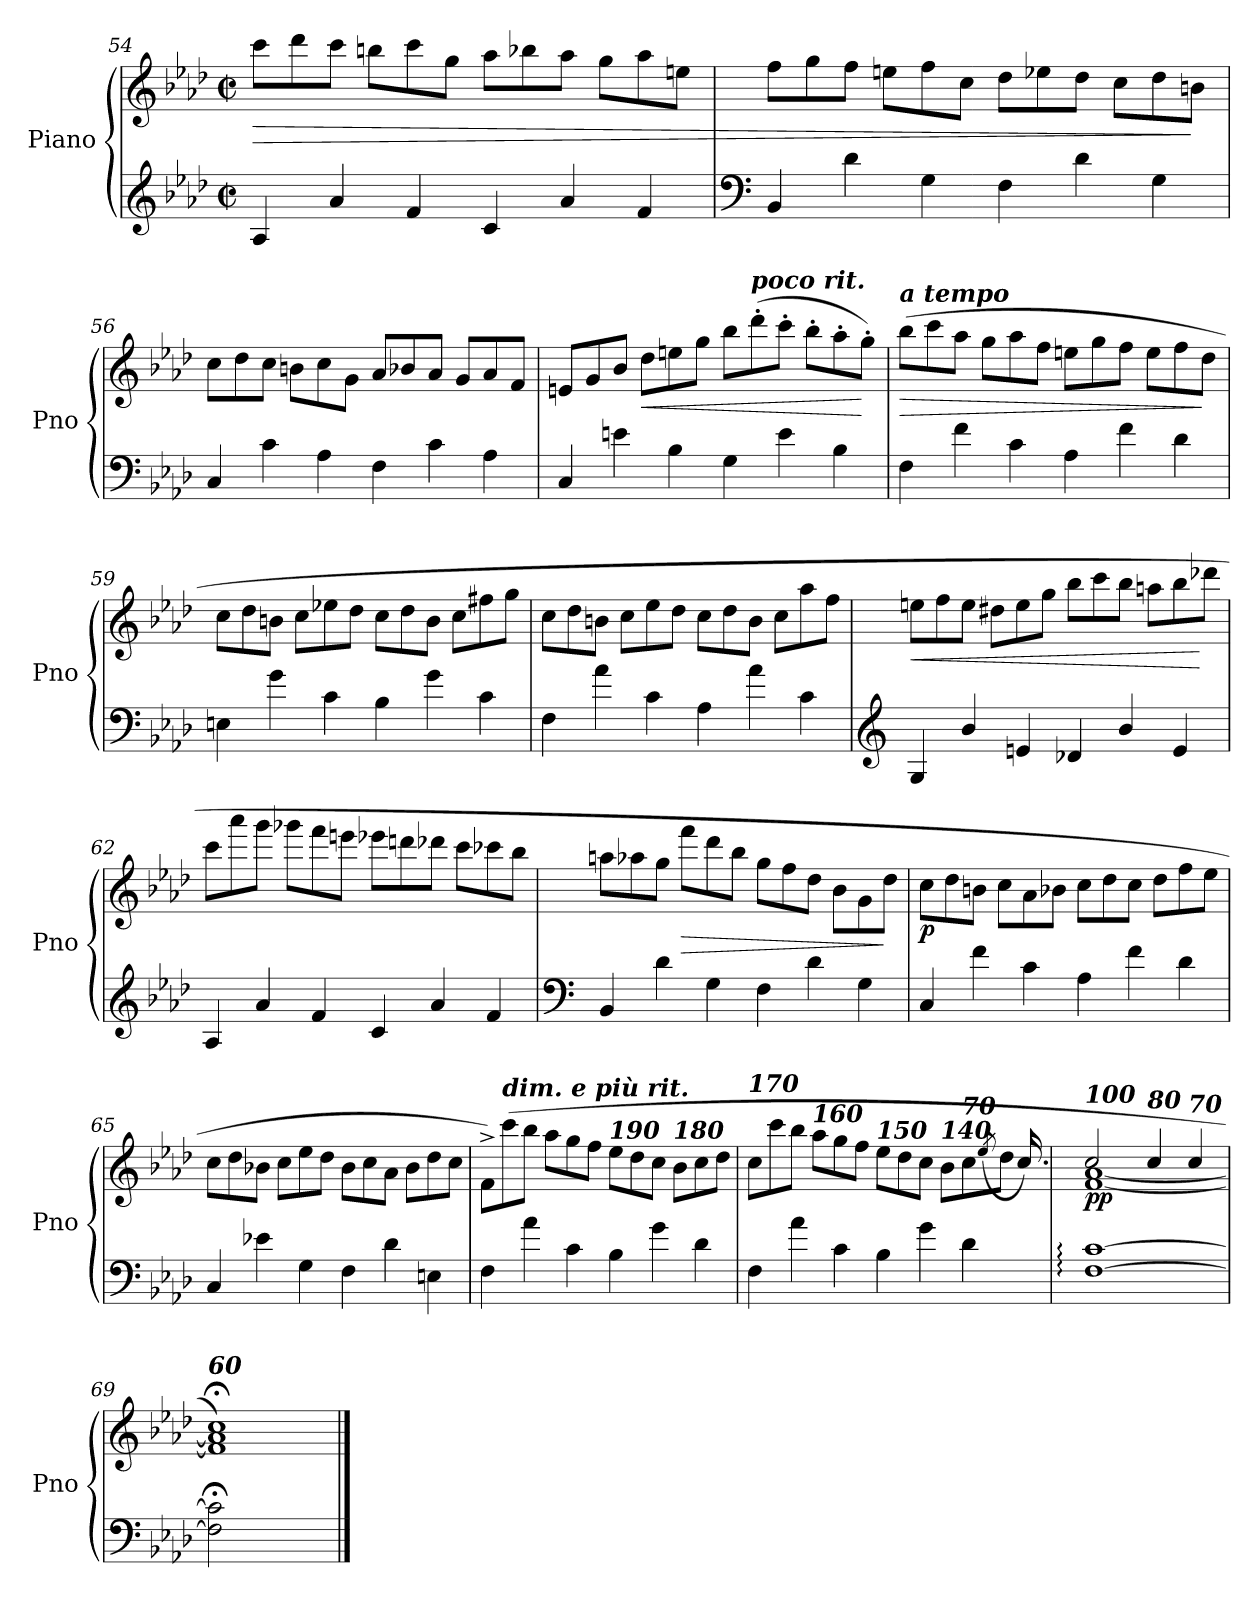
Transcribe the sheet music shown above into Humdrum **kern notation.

**kern	**kern	**dynam
*part1	*part1	*part1
*staff2	*staff1	*staff1/2
*I"Piano	*	*
*I'Pno	*	*
!!LO:PB:g=z
*clefG2	*clefG2	*
*k[b-e-a-d-]	*k[b-e-a-d-]	*
*M4/4	*M4/4	*
*met(c|)	*met(c|)	*
*Xtuplet	*Xtuplet	*
=54	=54	=54
!	!	!LO:HP:b
6A-/	12ccc\L	>
.	12ddd-\	.
6a-/	12ccc\J	.
.	12bbn\L	.
6f/	12ccc\	.
.	12gg\J	.
6c/	12aa-\L	.
.	12bb-X\	.
6a-/	12aa-\J	.
.	12gg\L	.
6f/	12aa-\	.
.	12een\J	.
=55	=55	=55
*clefF4	*	*
6BB-/	12ff\L	.
.	12gg\	.
6d-\	12ff\J	.
.	12een\L	.
6G\	12ff\	.
.	12cc\J	.
6F\	12dd-\L	.
.	12ee-X\	.
6d-\	12dd-\J	.
.	12cc\L	.
6G\	12dd-\	.
.	12bn\J	]
=56	=56	=56
6C/	12cc\L	.
.	12dd-\	.
6c\	12cc\J	.
.	12bn\L	.
6A-\	12cc\	.
.	12g\J	.
6F\	12a-/L	.
.	12b-X/	.
6c\	12a-/J	.
.	12g/L	.
6A-\	12a-/	.
.	12f/J	.
!!LO:LB:g=z
=57	=57	=57
6C/	12en/L	.
.	12g/	.
6en\	12b-/J	.
!	!	!LO:HP:b
.	12dd-\L	<
6B-\	12een\	.
.	12gg\J	.
6G\	12bb-\L	.
!	!LO:TX:a:Bi:t=poco rit.	!
.	(>12ddd-'\	.
6e\	12ccc'\J	.
.	12bb-'\L	.
6B-\	12aa-'\	.
.	12gg'\J)	[
=58	=58	=58
!	!LO:TX:a:Bi:t=a tempo	!
!	!	!LO:HP:b
6F\	(>12bb-\L	>
.	12ccc\	.
6f\	12aa-\J	.
.	12gg\L	.
6c\	12aa-\	.
.	12ff\J	.
6A-\	12een\L	.
.	12gg\	.
6f\	12ff\J	.
.	12ee\L	.
6d-\	12ff\	.
.	12dd-\J	]
=59	=59	=59
6En\	12cc\L	.
.	12dd-\	.
6g\	12bn\J	.
.	12cc\L	.
6c\	12ee-X\	.
.	12dd-\J	.
6B-\	12cc\L	.
.	12dd-\	.
6g\	12b\J	.
.	12cc\L	.
6c\	12ff#X\	.
.	12gg\J	.
!!LO:LB:g=z
=60	=60	=60
6F\	12cc\L	.
.	12dd-\	.
6a-\	12bn\J	.
.	12cc\L	.
6c\	12ee-\	.
.	12dd-\J	.
6A-\	12cc\L	.
.	12dd-\	.
6a-\	12b\J	.
.	12cc\L	.
6c\	12aa-\	.
.	12ff\J	.
=61	=61	=61
*clefG2	*	*
!	!	!LO:HP:b
6G/	12een\L	<
.	12ff\	.
6b-/	12ee\J	.
.	12dd#X\L	.
6en/	12ee\	.
.	12gg\J	.
6d-X/	12bb-\L	.
.	12ccc\	.
6b-/	12bb-\J	.
.	12aan\L	.
6e/	12bb-\	.
.	12ddd-X\J	[
=62	=62	=62
!	!	!LO:DY:b
6A-/	12ccc\L	other-dynamics
.	12aaa-\	.
6a-/	12ggg\J	.
.	12ggg-X\L	.
6f/	12fff\	.
.	12eeen\J	.
6c/	12eee-X\L	.
.	12dddn\	.
6a-/	12ddd-X\J	.
.	12ccc\L	.
6f/	12ccc-X\	.
.	12bb-\J	.
!!LO:LB:g=z
=63	=63	=63
*clefF4	*	*
6BB-/	12aan\L	.
.	12aa-X\	.
6d-\	12gg\J	.
!	!	!LO:HP:b
.	12fff\L	>
6G\	12ddd-\	.
.	12bb-\J	.
6F\	12gg\L	.
.	12ff\	.
6d-\	12dd-\J	.
.	12b-\L	.
6G\	12g\	.
.	12dd-\J	]
=64	=64	=64
!	!	!LO:DY:b
6C/	12cc\L	p
.	12dd-\	.
6f\	12bn\J	.
.	12cc\L	.
6c\	12a-\	.
.	12b-X\J	.
6A-\	12cc\L	.
.	12dd-\	.
6f\	12cc\J	.
.	12dd-\L	.
6d-\	12ff\	.
.	12ee-\J	.
=65	=65	=65
6C/	12cc\L	.
.	12dd-\	.
6e-X\	12b-X\J	.
.	12cc\L	.
6G\	12ee-\	.
.	12dd-\J	.
6F\	12b-\L	.
.	12cc\	.
6d-\	12a-\J	.
.	12b-\L	.
6En\	12dd-\	.
.	12cc\J	.
!!LO:LB:g=z
=66	=66	=66
6F\	12f^\L)	.
!	!LO:TX:a:Bi:t=dim. e più rit.	!
.	(>12ccc\	.
6a-\	12bb-\J	.
.	12aa-\L	.
6c\	12gg\	.
.	12ff\J	.
!	!LO:TX:a:Bi:t=190	!
6B-\	12ee-\L	.
.	12dd-\	.
6g\	12cc\J	.
!	!LO:TX:a:Bi:t=180	!
.	12b-\L	.
6d-\	12cc\	.
.	12dd-\J	.
!!LO:PB:g=z
=67	=67	=67
*	*^	*
!	!LO:TX:a:Bi:t=170	!	!
6F\	12cc\L	2..ryy	.
.	12ccc\	.	.
6a-\	12bb-\J	.	.
!	!LO:TX:a:Bi:t=160	!	!
.	12aa-\L	.	.
6c\	12gg\	.	.
.	12ff\J	.	.
!	!LO:TX:a:Bi:t=150	!	!
6B-\	12ee-\L	.	.
.	12dd-\	.	.
6g\	12cc\J	.	.
!	!LO:TX:a:Bi:t=140	!	!
.	12b-\L	.	.
!	!LO:TX:a:Bi:t=70	!	!
6d-\	12cc\	.	.
.	.	24.ryy	.
.	(>8qee-/	.	.
.	12dd-\J	.	.
.	.	24.cc/)	.
=68	=68	=68	=68
*^	*	*	*
!	!	!LO:TX:a:Bi:t=100	!	!
!	!	!	!	!LO:DY:b
[1F [1c	1Fyy: 1cyy:	2cc/	[1f [1a-	pp
!	!	!LO:TX:a:Bi:t=80	!	!
.	.	4cc/	.	.
!	!	!LO:TX:a:Bi:t=70	!	!
.	.	4cc/	.	.
*v	*v	*	*	*
=69	=69	=69	=69
!	!LO:TX:a:Bi:t=60	!	!
4%3F];< 4%3c];<	1cc;<)	1f] 1a-]	.
4ryy	.	.	.
*	*v	*v	*
==	==	==
*-	*-	*-
